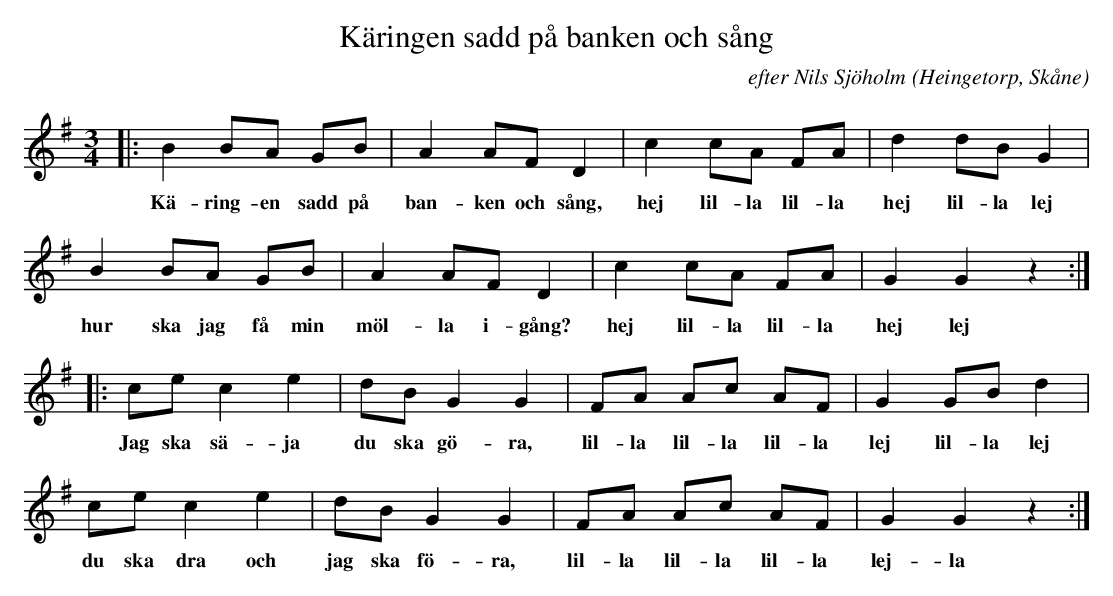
X:1
T:Käringen sadd på banken och sång
C:efter Nils Sjöholm
O:Heingetorp, Skåne
M:3/4
L:1/8
K:G
|: B2 BA GB | A2 AF D2 |  c2 cA FA |  d2 dB G2 |
w:Kä-ring-en sadd på ban-ken och sång, hej lil-la lil-la hej lil-la lej
   B2 BA GB | A2 AF D2 |  c2 cA FA |  G2 G2 z2 :|
w:hur ska jag få min möl-la i-gång?  hej lil-la lil-la hej  lej
|: ce c2 e2 | dB G2 G2 | FA Ac AF | G2 GB d2 |
w:Jag ska sä-ja  du ska gö-ra, lil-la lil-la lil-la  lej lil-la lej
   ce c2 e2  | dB G2 G2 | FA Ac AF | G2 G2 z2 :|
w:du ska dra och jag ska fö-ra, lil-la lil-la lil-la  lej-la
